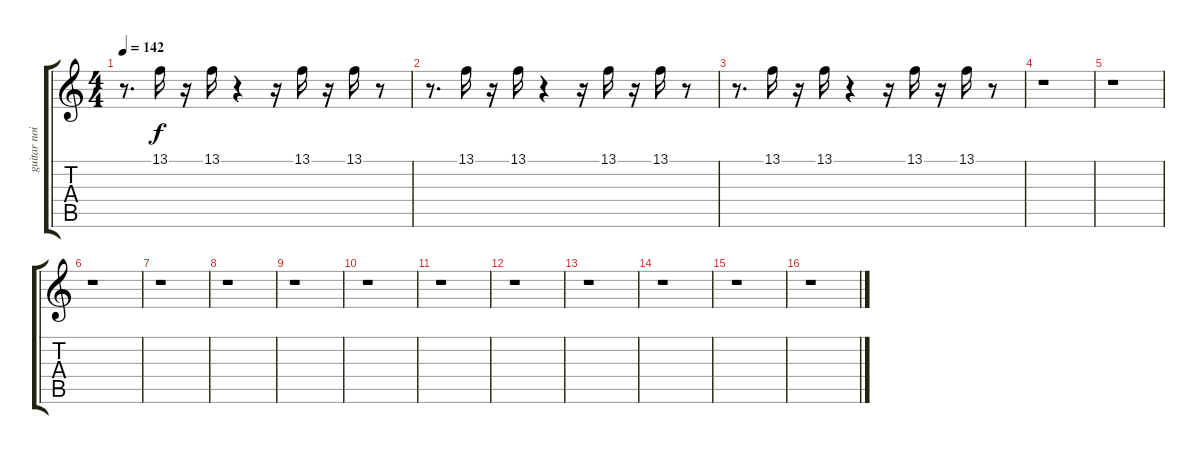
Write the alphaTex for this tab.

\track ("guitar noise" "guitar noi") {instrument baritonesax}
\staff {score tabs}
\tuning (E4 B3 G3 D3 A2 E2) {hide}
\ts (4 4)
\tempo 142
\clef g2
\ks c
r.8{d dy f} 13.1.16 r.16 13.1.16 r.4 r.16 13.1.16 r.16 13.1.16 r.8 |
r.8{d} 13.1.16 r.16 13.1.16 r.4 r.16 13.1.16 r.16 13.1.16 r.8 |
r.8{d} 13.1.16 r.16 13.1.16 r.4 r.16 13.1.16 r.16 13.1.16 r.8 |
r.1 |
r.1 |
r.1 |
r.1 |
r.1 |
r.1 |
r.1 |
r.1 |
r.1 |
r.1 |
r.1 |
r.1 |
r.1
